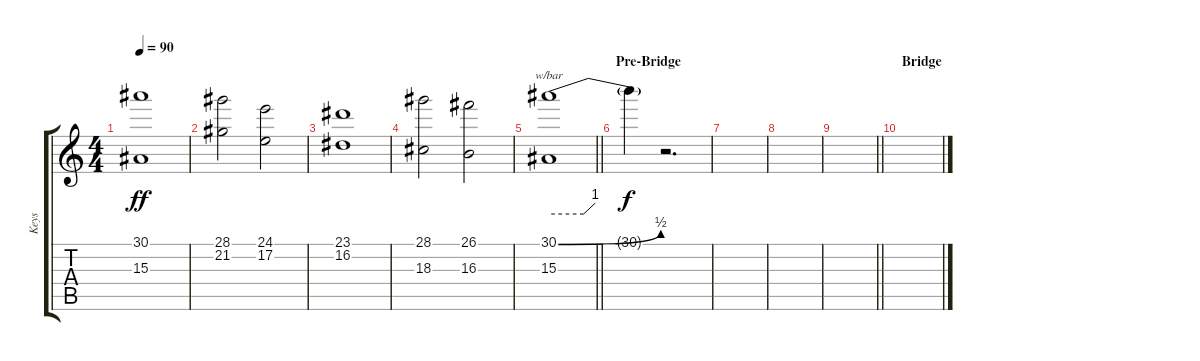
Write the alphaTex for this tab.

\track ("Keys" "Keys") {instrument fx6goblins}
\staff {score tabs}
\tuning (E4 B3 G3 D3 A2 E2) {hide}
\ts (4 4)
\tempo 90
\clef g2
\ks c
(30.1 15.3).1{dy ff} |
(28.1 21.2).2 (24.1 17.2).2 |
(23.1 16.2).1 |
(28.1 18.3).2 (26.1 16.3).2 |
\barLineRight lightlight
(30.1{be (bend 0 0 60 2)} 15.3).1{tbe (custom default 0 0 45 0 60 4)} |
\section ("" "Pre-Bridge")
30.1{t}.4{dy f volume 0} r.2{d} |
|
|
\barLineRight lightlight
|
\section ("" "Bridge")
